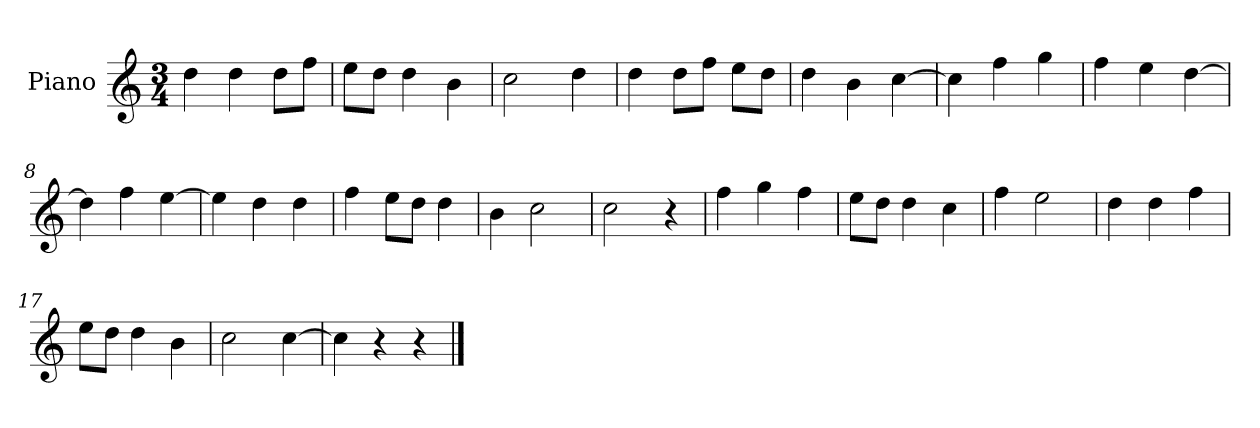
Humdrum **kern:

**kern
*part1
*staff1
*I"Piano
*I'P-no
*clefG2
*k[]
*M3/4
*MM176
=1
4dd\
4dd\
8dd\L
8ff\J
=2
8ee\L
8dd\J
4dd\
4b\
=3
2cc\
4dd\
=4
4dd\
8dd\L
8ff\J
8ee\L
8dd\J
=5
4dd\
4b\
[4cc\
=6
4cc\]
4ff\
4gg\
=7
4ff\
4ee\
[4dd\
=8
4dd\]
4ff\
[4ee\
=9
4ee\]
4dd\
4dd\
=10
4ff\
8ee\L
8dd\J
4dd\
!!LO:LB:g=z
=11
4b\
2cc\
=12
2cc\
4r
=13
4ff\
4gg\
4ff\
=14
8ee\L
8dd\J
4dd\
4cc\
=15
4ff\
2ee\
=16
4dd\
4dd\
4ff\
=17
8ee\L
8dd\J
4dd\
4b\
=18
2cc\
[4cc\
=19
4cc\]
4r
4r
==
*-
